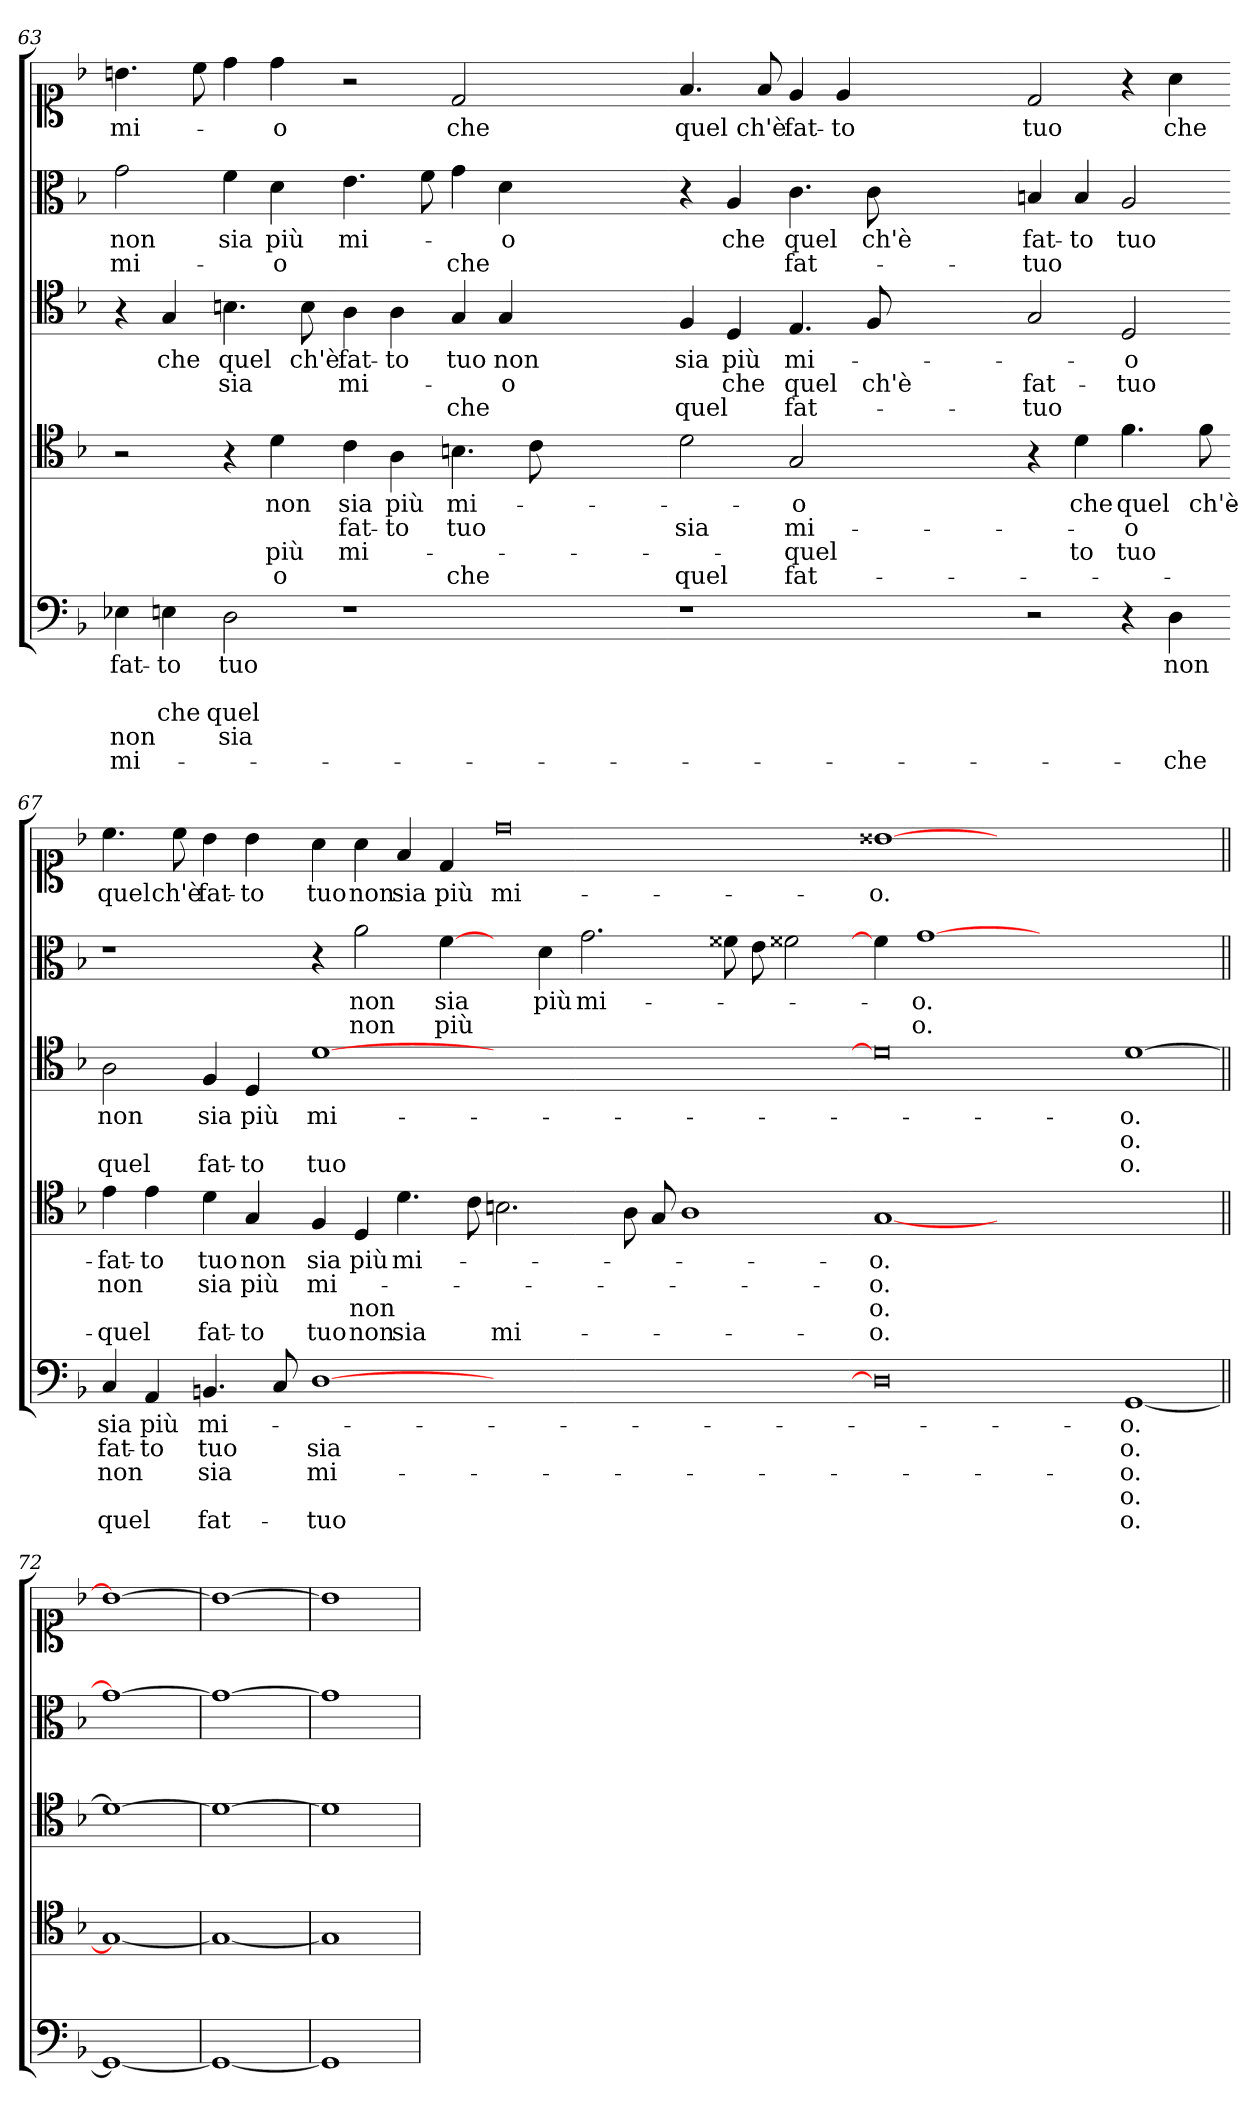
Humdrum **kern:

**kern	**text	**text	**text	**text	**text	**kern	**text	**text	**text	**text	**kern	**text	**text	**text	**kern	**text	**text	**kern	**text
*part5	*part5	*part5	*part5	*part5	*part5	*part4	*part4	*part4	*part4	*part4	*part3	*part3	*part3	*part3	*part2	*part2	*part2	*part1	*part1
*staff5	*staff5	*staff5	*staff5	*staff5	*staff5	*staff4	*staff4	*staff4	*staff4	*staff4	*staff3	*staff3	*staff3	*staff3	*staff2	*staff2	*staff2	*staff1	*staff1
*clefF4	*	*	*	*	*	*clefC4	*	*	*	*	*clefC4	*	*	*	*clefC3	*	*	*clefC1	*
*k[b-]	*	*	*	*	*	*k[b-]	*	*	*	*	*k[b-]	*	*	*	*k[b-]	*	*	*k[b-]	*
=63	=63	=63	=63	=63	=63	=63	=63	=63	=63	=63	=63	=63	=63	=63	=63	=63	=63	=63	=63
4E-X	fat-	.	.	non	mi-	2r	.	.	.	.	4r	.	.	.	2g	non	mi-	4.b	mi-
4E	to	.	che	.	.	.	.	.	.	.	4G	che	.	.	.	.	.	.	.
.	.	.	.	.	.	.	.	.	.	.	.	.	.	.	.	.	.	8cc	.
2D	tuo	.	quel	sia	.	4r	.	.	.	.	4.Bn	quel	sia	.	4f	sia	.	4dd	.
.	.	.	.	.	.	4d	non	.	più	o	.	.	.	.	4d	più	o	4dd	o
.	.	.	.	.	.	.	.	.	.	.	8B	ch'è	.	.	.	.	.	.	.
=64-	=64-	=64-	=64-	=64-	=64-	=64-	=64-	=64-	=64-	=64-	=64-	=64-	=64-	=64-	=64-	=64-	=64-	=64-	=64-
1r	.	.	.	.	.	4c	sia	fat-	mi-	.	4A	fat-	mi-	.	4.e	mi-	.	2r	.
.	.	.	.	.	.	4A	più	to	.	.	4A	to	.	.	.	.	.	.	.
.	.	.	.	.	.	.	.	.	.	.	.	.	.	.	8f	.	.	.	.
.	.	.	.	.	.	4.Bn	mi-	tuo	.	che	4G	tuo	.	che	4g	.	che	2d	che
.	.	.	.	.	.	.	.	.	.	.	4G	non	o	.	4d	o	.	.	.
.	.	.	.	.	.	8c	.	.	.	.	.	.	.	.	.	.	.	.	.
1ryy	.	.	.	.	.	1ryy	.	.	.	.	1ryy	.	.	.	1ryy	.	.	1ryy	.
=65-	=65-	=65-	=65-	=65-	=65-	=65-	=65-	=65-	=65-	=65-	=65-	=65-	=65-	=65-	=65-	=65-	=65-	=65-	=65-
1r	.	.	.	.	.	2d	.	sia	.	quel	4F	sia	.	quel	4r	.	.	4.f	quel
.	.	.	.	.	.	.	.	.	.	.	4D	più	che	.	4A	che	.	.	.
.	.	.	.	.	.	.	.	.	.	.	.	.	.	.	.	.	.	8f	ch'è
.	.	.	.	.	.	2G	o	mi-	quel	fat-	4.E	mi-	quel	fat-	4.c	quel	fat-	4e	fat-
.	.	.	.	.	.	.	.	.	.	.	.	.	.	.	.	.	.	4e	to
.	.	.	.	.	.	.	.	.	.	.	8F	.	ch'è	.	8c	ch'è	.	.	.
1ryy	.	.	.	.	.	1ryy	.	.	.	.	1ryy	.	.	.	1ryy	.	.	1ryy	.
=66-	=66-	=66-	=66-	=66-	=66-	=66-	=66-	=66-	=66-	=66-	=66-	=66-	=66-	=66-	=66-	=66-	=66-	=66-	=66-
2r	.	.	.	.	.	4r	.	.	.	.	2G	.	fat-	tuo	4B	fat-	tuo	2d	tuo
.	.	.	.	.	.	4d	che	.	to	.	.	.	.	.	4B	to	.	.	.
4r	.	.	.	.	.	4.f	quel	o	tuo	.	2D	o	tuo	.	2A	tuo	.	4r	.
4D	non	.	.	.	che	.	.	.	.	.	.	.	.	.	.	.	.	4a	che
.	.	.	.	.	.	8f	ch'è-	.	.	.	.	.	.	.	.	.	.	.	.
=67-	=67-	=67-	=67-	=67-	=67-	=67-	=67-	=67-	=67-	=67-	=67-	=67-	=67-	=67-	=67-	=67-	=67-	=67-	=67-
4C	sia	fat-	non	.	quel	4e	fat-	non	.	quel	2A	non	.	quel	1r	.	.	4.cc	quel
4AA	più	to	.	.	.	4e	to	.	.	.	.	.	.	.	.	.	.	.	.
.	.	.	.	.	.	.	.	.	.	.	.	.	.	.	.	.	.	8cc	ch'è
4.BB	mi-	tuo	sia	.	fat-	4d	tuo	sia	.	fat-	4F	sia	.	fat-	.	.	.	4b	fat-
.	.	.	.	.	.	4G	non	più	.	to	4D	più	.	to	.	.	.	4b	to
8C	.	.	.	.	.	.	.	.	.	.	.	.	.	.	.	.	.	.	.
=68-	=68-	=68-	=68-	=68-	=68-	=68-	=68-	=68-	=68-	=68-	=68-	=68-	=68-	=68-	=68-	=68-	=68-	=68-	=68-
[1D	.	sia	mi-	.	tuo	4F	sia	mi-	.	tuo	[1d	mi-	.	tuo	4r	.	.	4a	tuo
.	.	.	.	.	.	4D	più	.	non	non	.	.	.	.	2a	non	non	4a	non
.	.	.	.	.	.	4.d	mi-	.	.	sia	.	.	.	.	.	.	.	4f	sia
.	.	.	.	.	.	.	.	.	.	.	.	.	.	.	[4f	sia	più	4d	più
.	.	.	.	.	.	8c	.	.	.	.	.	.	.	.	.	.	.	.	.
0ryy	.	.	.	.	.	2.Bn	.	.	.	mi-	0ryy	.	.	.	4ryy	.	.	0dd	mi-
.	.	.	.	.	.	.	.	.	.	.	.	.	.	.	4d	più	.	.	.
.	.	.	.	.	.	.	.	.	.	.	.	.	.	.	2.g	mi-	.	.	.
.	.	.	.	.	.	8A	.	.	.	.	.	.	.	.	.	.	.	.	.
.	.	.	.	.	.	8G	.	.	.	.	.	.	.	.	.	.	.	.	.
.	.	.	.	.	.	1A	.	.	.	.	.	.	.	.	.	.	.	.	.
.	.	.	.	.	.	.	.	.	.	.	.	.	.	.	8f##X	.	.	.	.
.	.	.	.	.	.	.	.	.	.	.	.	.	.	.	8e	.	.	.	.
.	.	.	.	.	.	.	.	.	.	.	.	.	.	.	2f##X	.	.	.	.
=71-	=71-	=71-	=71-	=71-	=71-	=71-	=71-	=71-	=71-	=71-	=71-	=71-	=71-	=71-	=71-	=71-	=71-	=71-	=71-
0D]	.	.	.	.	.	[1G/	o.	o.	o.	o.	0d]	.	.	.	4f]	.	.	[1b##X	o.
.	.	.	.	.	.	.	.	.	.	.	.	.	.	.	[1g	o.	o.	.	.
.	.	.	.	.	.	0ryy	.	.	.	.	.	.	.	.	.	.	.	0ryy	.
.	.	.	.	.	.	.	.	.	.	.	.	.	.	.	1..ryy	.	.	.	.
[1GG/	o.	o.	o.	o.	o.	.	.	.	.	.	[1d	o.	o.	o.	.	.	.	.	.
=72||	=72||	=72||	=72||	=72||	=72||	=72||	=72||	=72||	=72||	=72||	=72||	=72||	=72||	=72||	=72||	=72||	=72||	=72||	=72||
1GG/_	.	.	.	.	.	1G/_	.	.	.	.	1d_	.	.	.	1g_	.	.	1b##_	.
=73	=73	=73	=73	=73	=73	=73	=73	=73	=73	=73	=73	=73	=73	=73	=73	=73	=73	=73	=73
1GG/_	.	.	.	.	.	1G/_	.	.	.	.	1d_	.	.	.	1g_	.	.	1b##_	.
=74	=74	=74	=74	=74	=74	=74	=74	=74	=74	=74	=74	=74	=74	=74	=74	=74	=74	=74	=74
1GG/]	.	.	.	.	.	1G/]	.	.	.	.	1d]	.	.	.	1g]	.	.	1b##]	.
=	=	=	=	=	=	=	=	=	=	=	=	=	=	=	=	=	=	=	=
*-	*-	*-	*-	*-	*-	*-	*-	*-	*-	*-	*-	*-	*-	*-	*-	*-	*-	*-	*-
